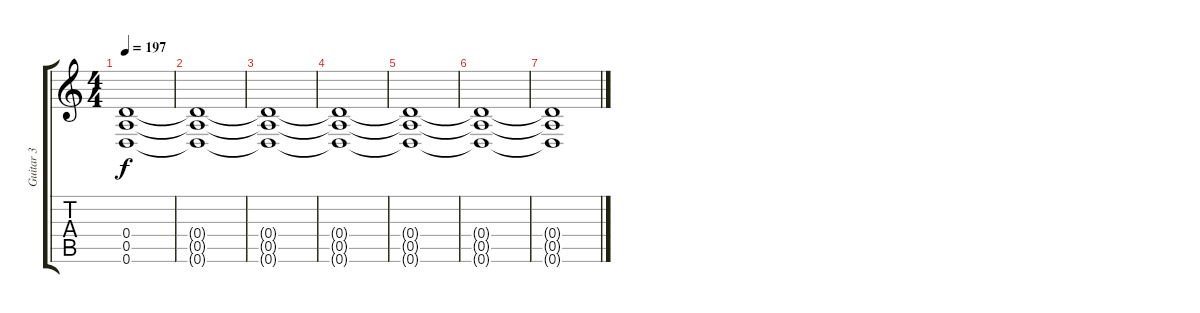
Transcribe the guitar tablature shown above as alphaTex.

\track ("Guitar 3" "Guitar 3") {instrument distortionguitar}
\staff {score tabs}
\tuning (E4 B3 G3 D3 A2 D2) {hide}
\ts (4 4)
\tempo 197
\clef g2
\ks c
(0.4{t} 0.5{t} 0.6{t}).1{dy f} |
(0.4{t} 0.5{t} 0.6{t}).1 |
(0.4{t} 0.5{t} 0.6{t}).1 |
(0.4{t} 0.5{t} 0.6{t}).1 |
(0.4{t} 0.5{t} 0.6{t}).1 |
(0.4{t} 0.5{t} 0.6{t}).1 |
(0.4{t} 0.5{t} 0.6{t}).1
